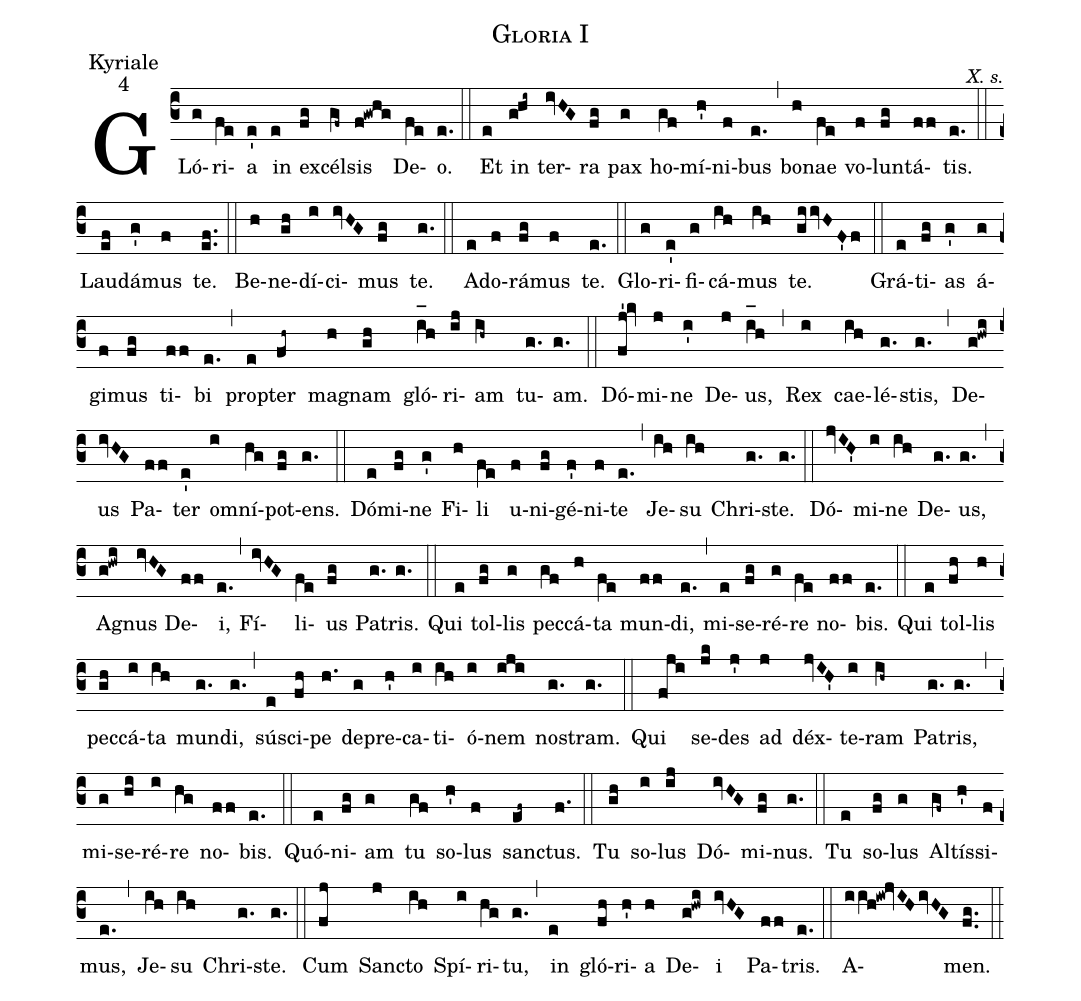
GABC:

name:Gloria I;
office-part:Kyriale;
mode:4;
commentary:X. s.;
%%
(c3) GLó(g)ri(fe)a(e') in(e) ex(fg)cél(gf~)sis(f!gwhg) De(fe)o.(e.) (::) Et(e) in(ghi~) ter(ivHG)ra(fg) pax(g) ho(gf)mí(h')ni(f)bus(e.) (,) bo(h)nae(fe) vo(f)lun(fg)tá(ff)tis.(e.) (::) Lau(ef)dá(g')mus(f) te.(ef..) (::) Be(h)ne(gh)dí(i)ci(ivHG)mus(fg) te.(g.) (::) Ad(e)o(f)rá(fg)mus(f) te.(e.) (::) Glo(g)ri(e')fi(g)cá(ih)mus(ih) te.(giivHF'f) (::) Grá(e)ti(fg)as(g') á(g)gi(f)mus(fg) ti(ff)bi(e.) (,) pro(e)pter(fh~) ma(h)gnam(gh) gló(i_[oh:h]h)ri(ij)am(ih~) tu(g.)am.(g.) (::) Dó(fj'!kv)mi(j)ne(i') De(j)us,(i_[oh:h]h) (,) Rex(i) cae(ih)lé(g.)stis,(g.) (,) De(g!hwi)us(ivHG) Pa(ff)ter(e') o(i)mní(hg)pot(fg)ens.(g.) (::) Dó(e)mi(fg)ne(g') Fi(h)li(fe) u(f)ni(fg)gé(f')ni(f)te(e.) (,) Je(ih)su(ih) Chri(g.)ste.(g.) (::) Dó(jvIH')mi(i)ne(ih) De(g.)us,(g.) (,) A(g!hwi)gnus(ivHG) De(ff)i,(e.) (,) Fí(ivHG)li(fe)us(fg) Pa(g.)tris.(g.) (::) Qui(e) tol(fg)lis(g) pec(gf)cá(h)ta(fe) mun(ff)di,(e.) (,) mi(e)se(fg)ré(g)re(fe) no(ff)bis.(e.) (::) Qui(e) tol(fh)lis(h) pec(gh)cá(i)ta(ih) mun(g.)di,(g.) (,) sús(e)ci(fh)pe(h.) de(g)pre(h')ca(i)ti(ih)ó(i)nem(iji) no(g.)stram.(g.) (::) Qui(fji) se(jk)des(j') ad(j) déx(jvIH')te(i)ram(ih~) Pa(g.)tris,(g.) (,) mi(g)se(hi)ré(i)re(hg) no(ff)bis.(e.) (::) Quó(e)ni(fg)am(g) tu(gf) so(h')lus(f) san(ef~)ctus.(f.) (::) Tu(gh) so(i)lus(ij) Dó(ivHG)mi(fg)nus.(g.) (::) Tu(e) so(fg)lus(g) Al(gf~)tís(h')si(f)mus,(e.) (,) Je(ih)su(ih) Chri(g.)ste.(g.) (::) Cum(fj) San(j)cto(ih) Spí(i)ri(hg)tu,(g.) (,) in(e) gló(fh)ri(h')a(h) De(g!hwi)i(ivHG) Pa(ff)tris.(e.) (::) A(iih!iw!jvIHivHG)men.(fg..) (::)
